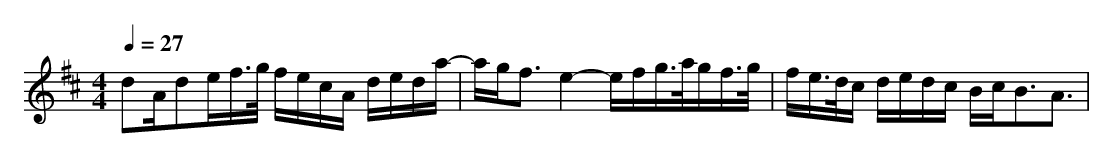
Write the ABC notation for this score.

X:1
T:
M: 4/4
L: 1/8
Q:1/4=27
K:D % 2 sharps
dA/2de/2f/2>g/2 f/2e/2c/2A/2 d/2e/2d/2a/2-|a/2g<fe2-e/2f/2g/2>a/2g/2f/2>g/2|f/2e/2>d/2c/2 d/2e/2d/2c/2 B/2c<BA3/2|
